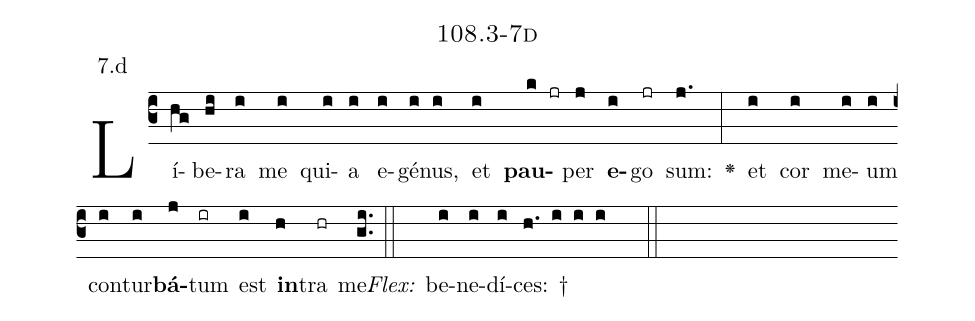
name: 108.3-7d;
annotation: 7.d;
%%
(c3)Lí(hg)be(hi)ra(i) me(i) qui(i)a(i) e(i)gé(i)nus,(i) et(i) <b>pau</b>(k jr)per(j) <b>e</b>(i)go(jr) sum:(j.) <v>\greheightstar</v>(:) et(i) cor(i) me(i)um(i) con(i)tur(i)<b>bá</b>(j)tum(ir) est(i) <b>in</b>(h)tra(hr) me.(gi..) (::)
<i>Flex:</i>()  be(i)ne(i)dí(i)ces: †(h. i i i  ::)

%E(i) u(i) o(j) u(i) a(h) e.(gi..) (::)
